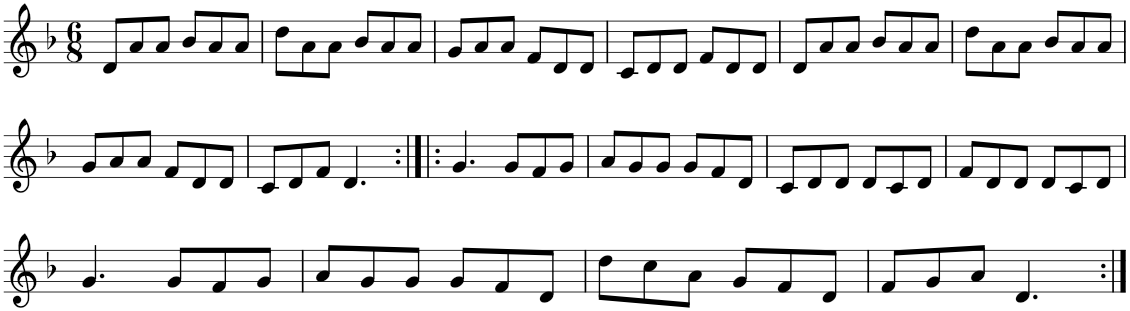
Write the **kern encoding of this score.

**kern
*part1
*staff1
*I"Piano
*I'Pno
*clefG2
*k[b-]
*d:
*M6/8
=1
8d/L
8a/
8a/J
8b-/L
8a/
8a/J
=2
8dd\L
8a\
8a\J
8b-/L
8a/
8a/J
=3
8g/L
8a/
8a/J
8f/L
8d/
8d/J
=4
8c/L
8d/
8d/J
8f/L
8d/
8d/J
=5
8d/L
8a/
8a/J
8b-/L
8a/
8a/J
=6
8dd\L
8a\
8a\J
8b-/L
8a/
8a/J
!!LO:LB:g=z
=7
8g/L
8a/
8a/J
8f/L
8d/
8d/J
=8
8c/L
8d/
8f/J
4.d/
=9:|!|:
4.g/
8g/L
8f/
8g/J
=10
8a/L
8g/
8g/J
8g/L
8f/
8d/J
=11
8c/L
8d/
8d/J
8d/L
8c/
8d/J
=12
8f/L
8d/
8d/J
8d/L
8c/
8d/J
!!LO:LB:g=z
=13
4.g/
8g/L
8f/
8g/J
=14
8a/L
8g/
8g/J
8g/L
8f/
8d/J
=15
8dd\L
8cc\
8a\J
8g/L
8f/
8d/J
=16
8f/L
8g/
8a/J
4.d/
=:|!
*-
